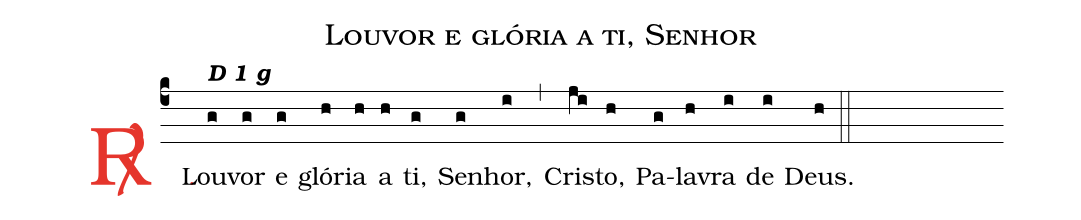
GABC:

name: Louvor e glória a ti, Senhor;
%%
(c4)

<c><sp>R/</sp>.</c>() Lou<alt>\textbf{D 1 g}</alt>(g)vor(g) e(g) gló(h)ria(h) a(h) ti,(g) Se(g)nhor,(i) (,)
Cris(ji)to,(h) Pa(g)la(h)vra(i) de(i) Deus.(h)

(::)
